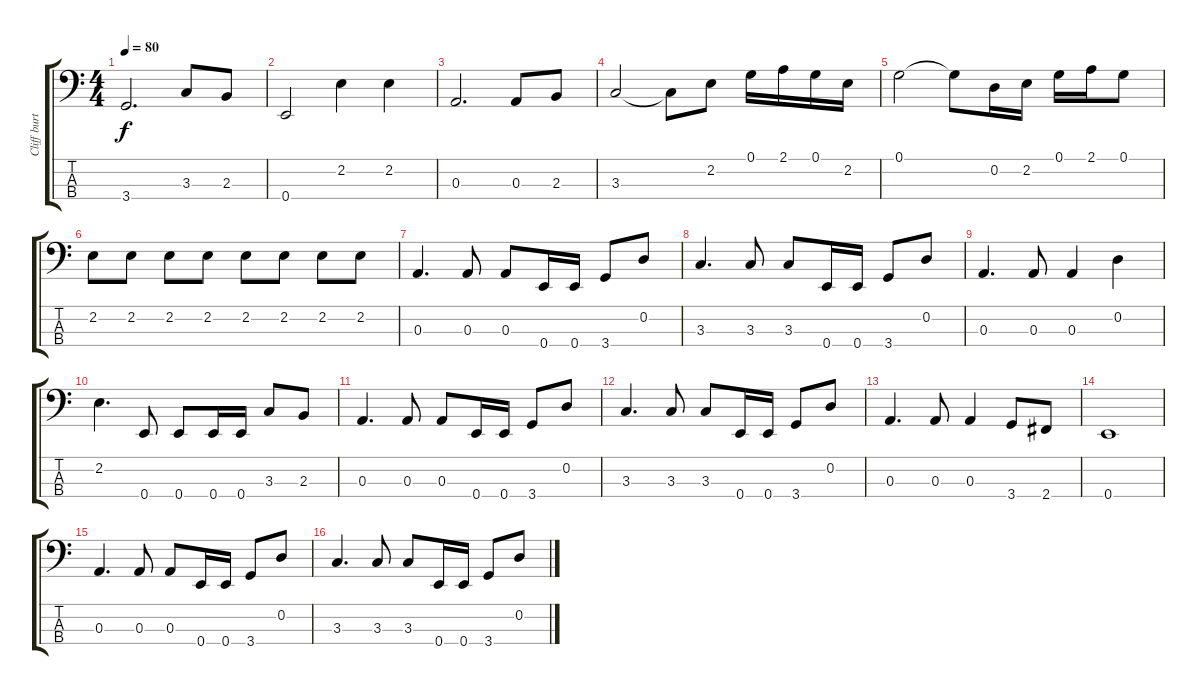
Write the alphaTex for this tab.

\track ("Cliff burton" "Cliff burt") {instrument electricbassfinger}
\staff {score tabs}
\tuning (G2 D2 A1 E1) {hide}
\ts (4 4)
\tempo 80
\clef f4
\ks c
3.4.2{d dy f} 3.3.8 2.3.8 |
0.4.2 2.2.4 2.2.4 |
0.3.2{d} 0.3.8 2.3.8 |
3.3.2 3.3{t}.8 2.2.8 0.1.16 2.1.16 0.1.16 2.2.16 |
0.1.2 0.1{t}.8 0.2.16 2.2.16 0.1.16 2.1.16 0.1.8 |
2.2.8 2.2.8 2.2.8 2.2.8 2.2.8 2.2.8 2.2.8 2.2.8 |
0.3.4{d} 0.3.8 0.3.8 0.4.16 0.4.16 3.4.8 0.2.8 |
3.3.4{d} 3.3.8 3.3.8 0.4.16 0.4.16 3.4.8 0.2.8 |
0.3.4{d} 0.3.8 0.3.4 0.2.4 |
2.2.4{d} 0.4.8 0.4.8 0.4.16 0.4.16 3.3.8 2.3.8 |
0.3.4{d} 0.3.8 0.3.8 0.4.16 0.4.16 3.4.8 0.2.8 |
3.3.4{d} 3.3.8 3.3.8 0.4.16 0.4.16 3.4.8 0.2.8 |
0.3.4{d} 0.3.8 0.3.4 3.4.8 2.4.8 |
0.4.1 |
0.3.4{d} 0.3.8 0.3.8 0.4.16 0.4.16 3.4.8 0.2.8 |
3.3.4{d} 3.3.8 3.3.8 0.4.16 0.4.16 3.4.8 0.2.8
